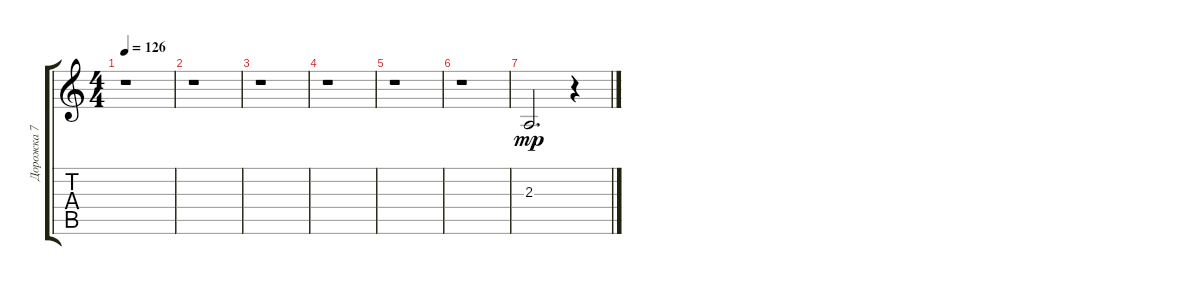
\track ("Дорожка 7" "Дорожка 7") {instrument seashore}
\staff {score tabs}
\tuning (E4 B3 G3 D3 A2 E2) {hide}
\ts (4 4)
\tempo 126
\clef g2
\ks c
r.1{dy f} |
r.1 |
r.1 |
r.1 |
r.1 |
r.1 |
2.3.2{d dy mp} r.4
